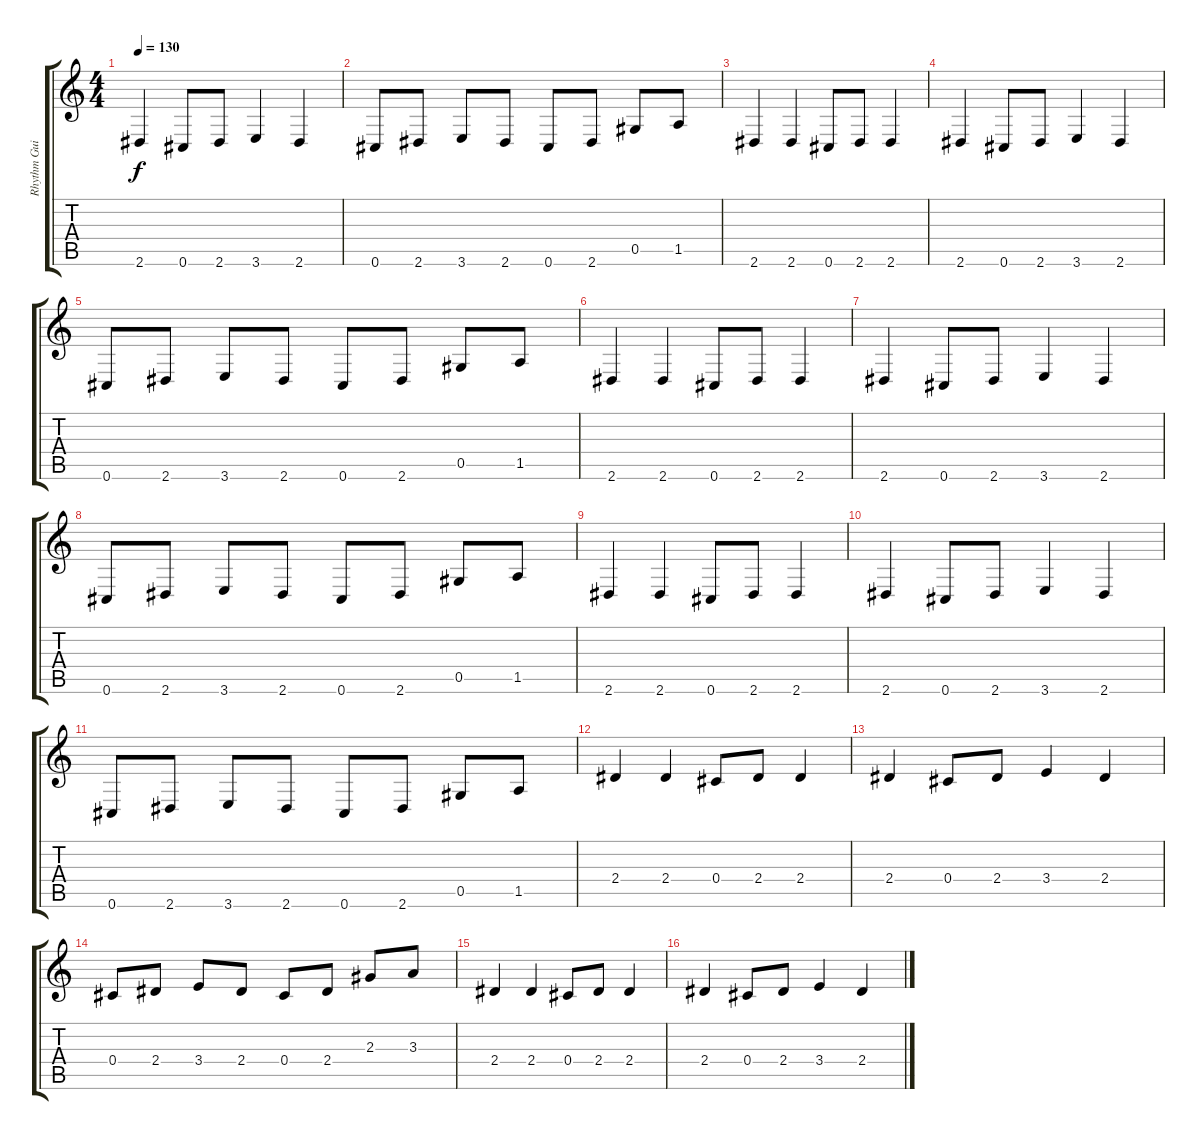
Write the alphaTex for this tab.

\track ("Rhythm Guitar" "Rhythm Gui") {instrument overdrivenguitar}
\staff {score tabs}
\tuning (Eb4 Bb3 Gb3 Db3 Ab2 Db2) {hide}
\ts (4 4)
\tempo 130
\clef g2
\ks c
2.6.4{dy f} 0.6.8 2.6.8 3.6.4 2.6.4 |
0.6.8 2.6.8 3.6.8 2.6.8 0.6.8 2.6.8 0.5.8 1.5.8 |
2.6.4 2.6.4 0.6.8 2.6.8 2.6.4 |
2.6.4 0.6.8 2.6.8 3.6.4 2.6.4 |
0.6.8 2.6.8 3.6.8 2.6.8 0.6.8 2.6.8 0.5.8 1.5.8 |
2.6.4 2.6.4 0.6.8 2.6.8 2.6.4 |
2.6.4 0.6.8 2.6.8 3.6.4 2.6.4 |
0.6.8 2.6.8 3.6.8 2.6.8 0.6.8 2.6.8 0.5.8 1.5.8 |
2.6.4 2.6.4 0.6.8 2.6.8 2.6.4 |
2.6.4 0.6.8 2.6.8 3.6.4 2.6.4 |
0.6.8 2.6.8 3.6.8 2.6.8 0.6.8 2.6.8 0.5.8 1.5.8 |
2.4.4 2.4.4 0.4.8 2.4.8 2.4.4 |
2.4.4 0.4.8 2.4.8 3.4.4 2.4.4 |
0.4.8 2.4.8 3.4.8 2.4.8 0.4.8 2.4.8 2.3.8 3.3.8 |
2.4.4 2.4.4 0.4.8 2.4.8 2.4.4 |
2.4.4 0.4.8 2.4.8 3.4.4 2.4.4
